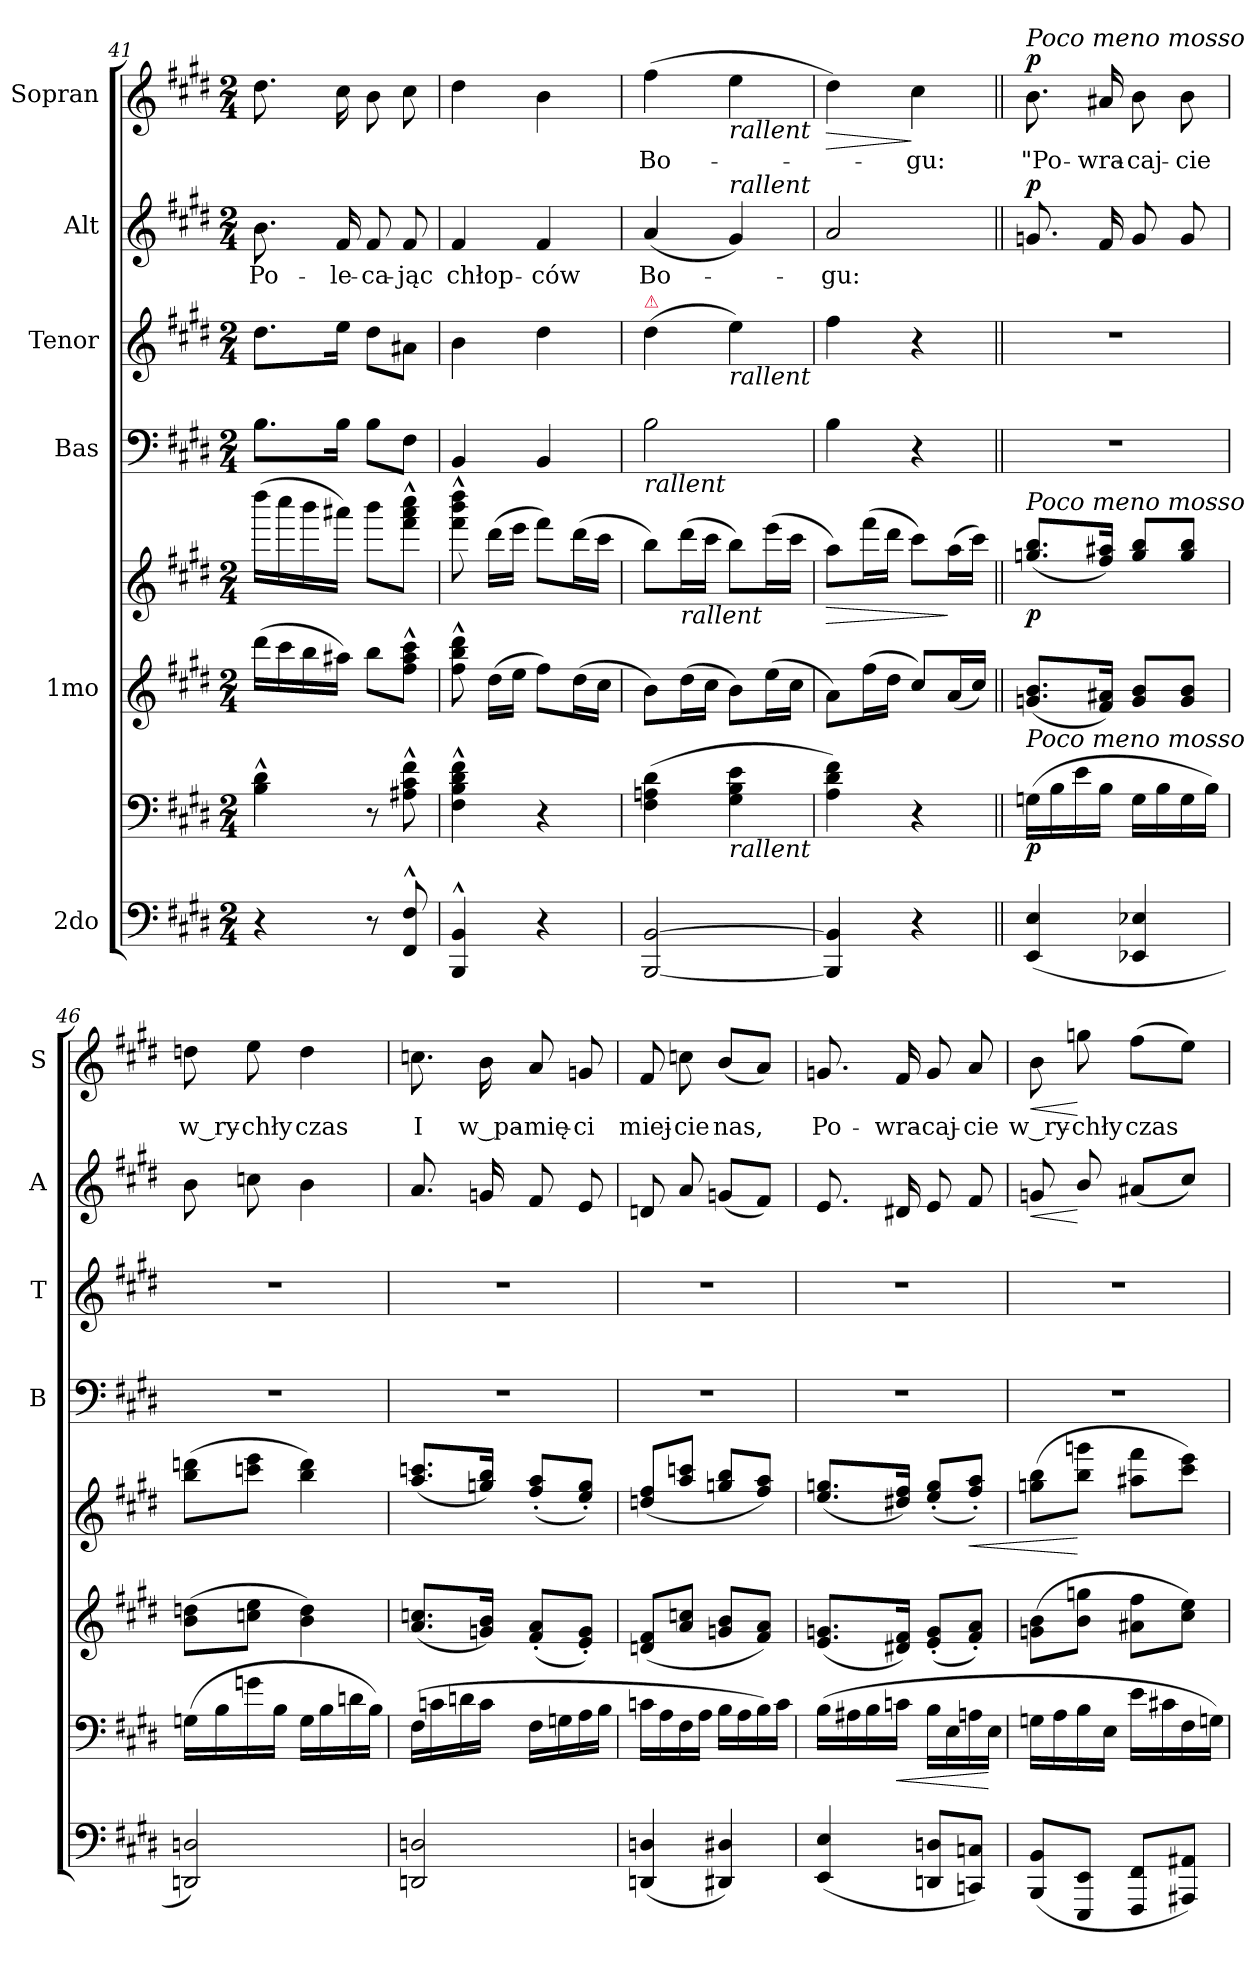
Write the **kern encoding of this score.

**kern	**kern	**dynam	**kern	**kern	**dynam	**kern	**kern	**kern	**text	**dynam	**kern	**text	**dynam
*part8	*part7	*part7	*part6	*part5	*part5	*part4	*part3	*part2	*part2	*part2	*part1	*part1	*part1
*staff8	*staff7	*staff7	*staff6	*staff5	*staff5	*staff4	*staff3	*staff2	*staff2	*staff2	*staff1	*staff1	*staff1
*I"2do	*	*	*I"1mo	*	*	*I"Bas	*I"Tenor	*I"Alt	*	*	*I"Sopran	*	*
*	*	*	*	*	*	*I'B	*I'T	*I'A	*	*	*I'S	*	*
*clefF4	*clefF4	*	*clefG2	*clefG2	*	*clefF4	*clefG2	*clefG2	*	*	*clefG2	*	*
*	*	*	*	*	*	*	*ITrd8c12	*	*	*	*	*	*
*k[f#c#g#d#]	*k[f#c#g#d#]	*	*k[f#c#g#d#]	*k[f#c#g#d#]	*	*k[f#c#g#d#]	*k[f#c#g#d#]	*k[f#c#g#d#]	*	*	*k[f#c#g#d#]	*	*
*E:	*E:	*	*E:	*E:	*	*E:	*E:	*E:	*	*	*E:	*	*
*M2/4	*M2/4	*	*M2/4	*M2/4	*	*M2/4	*M2/4	*M2/4	*	*	*M2/4	*	*
=41	=41	=41	=41	=41	=41	=41	=41	=41	=41	=41	=41	=41	=41
4r	4B^^>\ 4d#^^>\	.	(>16ddd#\LL	(>16dddd#\LL	.	8.B\L	8.d#\L	8.b\	Po-	.	8.dd#\	.	.
.	.	.	16ccc#\	16cccc#\	.	.	.	.	.	.	.	.	.
.	.	.	16bb\	16bbb\	.	.	.	.	.	.	.	.	.
.	.	.	16aa#X\JJ)	16aaa#X\JJ)	.	16B\Jk	16e\Jk	16f#/	-le-	.	16cc#\	.	.
8r	8r	.	8bb\L	8bbb\L	.	8B\L	8d#\L	8f#/	-ca-	.	8b\	.	.
8FF#^^>/ 8F#^^>/	8A#X^^>\ 8c#^^>\ 8f#^^>\	.	8ff#^^>\ 8aa#^^>\ 8ccc#^^>\J	8fff#^^>\ 8aaa#^^>\ 8cccc#^^>\J	.	8F#\J	8A#X\J	8f#/	-jąc	.	8cc#\	.	.
=42	=42	=42	=42	=42	=42	=42	=42	=42	=42	=42	=42	=42	=42
4BBB^^>/ 4BB^^>/	4F#^^>\ 4B^^>\ 4d#^^>\ 4f#^^>\	.	8ff#^^>\ 8bb^^>\ 8ddd#^^>\	8fff#^^>\ 8bbb^^>\ 8dddd#^^>\	.	4BB/	4B\	4f#/	chłop-	.	4dd#\	.	.
.	.	.	(>16dd#\LL	(>16ddd#\LL	.	.	.	.	.	.	.	.	.
.	.	.	16ee\JJ	16eee\JJ	.	.	.	.	.	.	.	.	.
4r	4r	.	8ff#\L)	8fff#\L)	.	4BB/	4d#\	4f#/	-ców	.	4b\	.	.
.	.	.	(>16dd#\L	(>16ddd#\L	.	.	.	.	.	.	.	.	.
.	.	.	16cc#\JJ	16ccc#\JJ	.	.	.	.	.	.	.	.	.
=43	=43	=43	=43	=43	=43	=43	=43	=43	=43	=43	=43	=43	=43
!	!	!	!	!	!	!	!LO:TX:a:color=crimson:t=⚠	!	!	!	!	!	!
!	!	!	!	!	!	!LO:TX:b:i:t=rallent	!	!	!	!	!	!	!
[2BBB/ [2BB/	(>4F#\ 4An\ 4d#\	.	8b\L)	8bb\L)	.	2B\	(>4d#\	(<4a/	Bo-	.	(>4ff#\	Bo-	.
!	!	!	!	!LO:TX:b:i:t=rallent	!	!	!	!	!	!	!	!	!
.	.	.	(>16dd#\L	(>16ddd#\L	.	.	.	.	.	.	.	.	.
.	.	.	16cc#\JJ	16ccc#\JJ	.	.	.	.	.	.	.	.	.
!	!	!	!	!	!	!	!	!	!	!	!LO:TX:b:i:t=rallent	!	!
!	!	!	!	!	!	!	!	!LO:TX:a:i:t=rallent	!	!	!	!	!
!	!	!	!	!	!	!	!LO:TX:b:i:t=rallent	!	!	!	!	!	!
!	!LO:TX:b:i:t=rallent	!	!	!	!	!	!	!	!	!	!	!	!
.	4G#\ 4B\ 4e\	.	8b\L)	8bb\L)	.	.	4e\)	4g#/)	.	.	4ee\	.	.
.	.	.	(>16ee\L	(>16eee\L	.	.	.	.	.	.	.	.	.
.	.	.	16cc#\JJ	16ccc#\JJ	.	.	.	.	.	.	.	.	.
=44	=44	=44	=44	=44	=44	=44	=44	=44	=44	=44	=44	=44	=44
!	!	!	!	!	!	!	!	!	!	!	!	!	!LO:HP:b
4BBB]/ 4BB]/	4A\ 4d#\ 4f#\)	.	8a\L)	8aa\L)	>	4B\	4f#\	2a/	-gu:	.	4dd#\)	.	>
.	.	.	(>16ff#\L	(>16fff#\L	.	.	.	.	.	.	.	.	.
.	.	.	16dd#\JJ	16ddd#\JJ	.	.	.	.	.	.	.	.	.
4r	4r	.	8cc#/L)	8ccc#\L)	.	4r	4r	.	.	.	4cc#\	-gu:	]
.	.	.	(<16a/L	(>16aa\L	]	.	.	.	.	.	.	.	.
.	.	.	16cc#/JJ)	16ccc#\JJ)	.	.	.	.	.	.	.	.	.
=45||	=45||	=45||	=45||	=45||	=45||	=45||	=45||	=45||	=45||	=45||	=45||	=45||	=45||
!	!	!	!	!	!	!	!	!	!	!	!LO:TX:a:i:t=Poco meno mosso	!	!
!	!	!	!	!LO:TX:a:i:t=Poco meno mosso	!	!	!	!	!	!	!	!	!
!	!LO:TX:a:i:t=Poco meno mosso	!	!	!	!	!	!	!	!	!	!	!	!
!	!	!	!	!	!	!	!	!	!	!LO:DY:b	!	!	!LO:DY:a
(<4EE/ 4E/	(>16Gn\LL	p	(<8.gn/ 8.b/L	(<8.ggn/ 8.bb/L	p	2r	2r	8.gn/	.	p	8.b\	"Po-	p
.	16B\	.	.	.	.	.	.	.	.	.	.	.	.
.	16e\	.	.	.	.	.	.	.	.	.	.	.	.
.	16B\JJ	.	16f#/ 16a#X/Jk)	16ff#/ 16aa#X/Jk)	.	.	.	16f#/	.	.	16a#X/	-wra-	.
4EE-X/ 4E-X/	16G\LL	.	8g/ 8b/L	8gg/ 8bb/L	.	.	.	8g/	.	.	8b\	-caj-	.
.	16B\	.	.	.	.	.	.	.	.	.	.	.	.
.	16G\	.	8g/ 8b/J	8gg/ 8bb/J	.	.	.	8g/	.	.	8b\	-cie	.
.	16B\JJ)	.	.	.	.	.	.	.	.	.	.	.	.
=46	=46	=46	=46	=46	=46	=46	=46	=46	=46	=46	=46	=46	=46
2DDn/ 2Dn/)	(>16Gn\LL	.	(>8b\ 8ddn\L	(>8bb\ 8dddn\L	.	2r	2r	8b\	.	.	8ddn\	w_ry-	.
.	16B\	.	.	.	.	.	.	.	.	.	.	.	.
.	16gn\	.	8ccn\ 8ee\J	8cccn\ 8eee\J	.	.	.	8ccn\	.	.	8ee\	-chły	.
.	16B\JJ	.	.	.	.	.	.	.	.	.	.	.	.
.	16G\LL	.	4b\ 4dd\)	4bb\ 4ddd\)	.	.	.	4b\	.	.	4dd\	czas	.
.	16B\	.	.	.	.	.	.	.	.	.	.	.	.
.	16dn\	.	.	.	.	.	.	.	.	.	.	.	.
.	16B\JJ)	.	.	.	.	.	.	.	.	.	.	.	.
=47	=47	=47	=47	=47	=47	=47	=47	=47	=47	=47	=47	=47	=47
2DDn/ 2Dn/	(>16F#\LL	.	(<8.a/ 8.ccn/L	(<8.aa/ 8.cccn/L	.	2r	2r	8.a/	.	.	8.ccn\	I	.
.	16cn\	.	.	.	.	.	.	.	.	.	.	.	.
.	16dn\	.	.	.	.	.	.	.	.	.	.	.	.
.	16c\JJ	.	16gn/ 16b/Jk)	16ggn/ 16bb/Jk)	.	.	.	16gn/	.	.	16b\	w_pa-	.
.	16F#\LL	.	(<8f#'/ 8a'/L	(<8ff#'/ 8aa'/L	.	.	.	8f#/	.	.	8a/	-mię-	.
.	16Gn\	.	.	.	.	.	.	.	.	.	.	.	.
.	16A\	.	8e'/ 8g'/J)	8ee'/ 8gg'/J)	.	.	.	8e/	.	.	8gn/	-ci	.
.	16B\JJ	.	.	.	.	.	.	.	.	.	.	.	.
=48	=48	=48	=48	=48	=48	=48	=48	=48	=48	=48	=48	=48	=48
(<4DDn/ 4Dn/	16cn\LL	.	(<8dn/ 8f#/L	(<8ddn/ 8ff#/L	.	2r	2r	8dn/	.	.	8f#/	miej-	.
.	16A\	.	.	.	.	.	.	.	.	.	.	.	.
.	16F#\	.	8a/ 8ccn/J	8aa/ 8cccn/J	.	.	.	8a/	.	.	8ccn\	-cie	.
.	16A\JJ	.	.	.	.	.	.	.	.	.	.	.	.
4DD#X/ 4D#X/)	16B\LL	.	8gn/ 8b/L	8ggn/ 8bb/L	.	.	.	(8gn/L	.	.	(<8b/L	nas,	.
.	16A\	.	.	.	.	.	.	.	.	.	.	.	.
.	16B\)	.	8f#/ 8a/J)	8ff#/ 8aa/J)	.	.	.	8f#/J)	.	.	8a/J)	.	.
.	16c\JJ	.	.	.	.	.	.	.	.	.	.	.	.
=49	=49	=49	=49	=49	=49	=49	=49	=49	=49	=49	=49	=49	=49
(<4EE/ 4E/	(>16B\LL	.	(<8.e/ 8.gn/L	(<8.ee/ 8.ggn/L	.	2r	2r	8.e/	.	.	8.gn/	Po-	.
.	16A#X\	.	.	.	.	.	.	.	.	.	.	.	.
.	16B\	.	.	.	.	.	.	.	.	.	.	.	.
.	16cn\JJ	<	16d#X/ 16f#/Jk)	16dd#X/ 16ff#/Jk)	.	.	.	16d#X/	.	.	16f#/	-wra-	.
8DDn/ 8Dn/L	16B\LL	.	(<8e'/ 8g'/L	(<8ee'/ 8gg'/L	.	.	.	8e/	.	.	8g/	-caj-	.
.	16E\	.	.	.	.	.	.	.	.	.	.	.	.
8CCn/ 8Cn/J)	16An\	.	8f#'/ 8a'/J)	8ff#'/ 8aa'/J)	<	.	.	8f#/	.	.	8a/	-cie	.
.	16E\JJ	[	.	.	.	.	.	.	.	.	.	.	.
=50	=50	=50	=50	=50	=50	=50	=50	=50	=50	=50	=50	=50	=50
!	!	!	!	!	!	!	!	!	!	!LO:HP:b	!	!	!LO:HP:b
(<8BBB/ 8BB/L	16Gn\LL	.	(>8gn\ 8b\L	(>8ggn\ 8bb\L	.	2r	2r	8gn/	.	<	8b\	w_ry-	<
.	16A\	.	.	.	.	.	.	.	.	.	.	.	.
8EEE/ 8EE/J	16B\	.	8b\ 8ggn\J	8bb\ 8gggn\J	[	.	.	8b/	.	[	8ggn\	-chły	[
.	16E\JJ	.	.	.	.	.	.	.	.	.	.	.	.
8FFF#/ 8FF#/L	16e\LL	.	8a#X\ 8ff#\L	8aa#X\ 8fff#\L	.	.	.	(<8a#X/L	.	.	(8ff#\L	czas	.
.	16c#X\	.	.	.	.	.	.	.	.	.	.	.	.
8AAA#X/ 8AA#X/J)	16F#\	.	8cc#\ 8ee\J)	8ccc#\ 8eee\J)	.	.	.	8cc#/J)	.	.	8ee\J)	.	.
.	16Gn\JJ)	.	.	.	.	.	.	.	.	.	.	.	.
=	=	=	=	=	=	=	=	=	=	=	=	=	=
*-	*-	*-	*-	*-	*-	*-	*-	*-	*-	*-	*-	*-	*-
